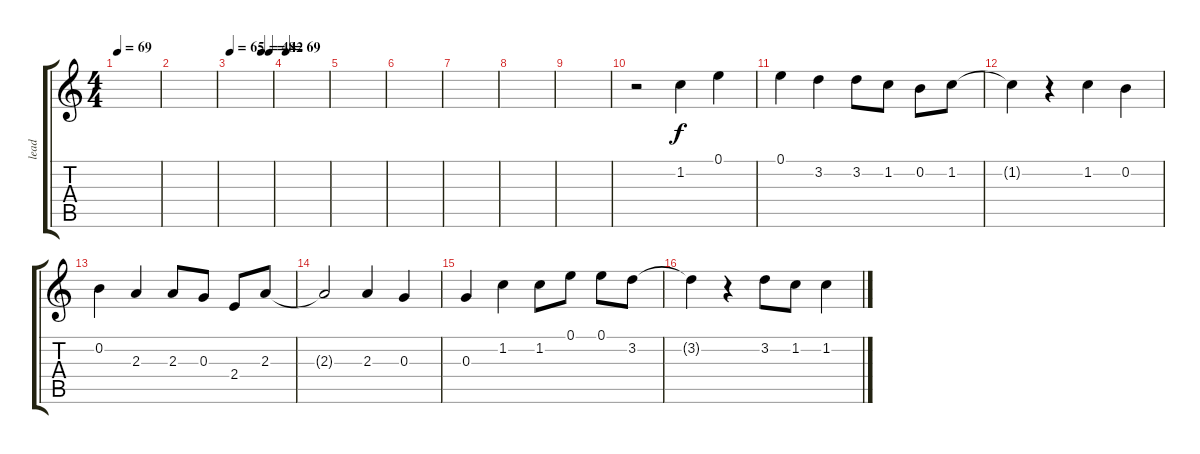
\track ("lead" "lead") {instrument electricbassfinger}
\staff {score tabs}
\tuning (E4 B3 G3 D3 A2 E2) {hide}
\ts (4 4)
\tempo 69
\clef g2
\ks c
|
|
\tempo 65
\tempo (48 0.75)
\tempo (42 0.9375)
|
\tempo 69
|
|
|
|
|
|
r.2{instrument tenorsax} 1.2.4 0.1.4 |
0.1.4 3.2.4 3.2.8 1.2.8 0.2.8 1.2.8 |
1.2{t}.4 r.4 1.2.4 0.2.4 |
0.2.4 2.3.4 2.3.8 0.3.8 2.4.8 2.3.8 |
2.3{t}.2 2.3.4 0.3.4 |
0.3.4 1.2.4 1.2.8 0.1.8 0.1.8 3.2.8 |
3.2{t}.4 r.4 3.2.8 1.2.8 1.2.4
